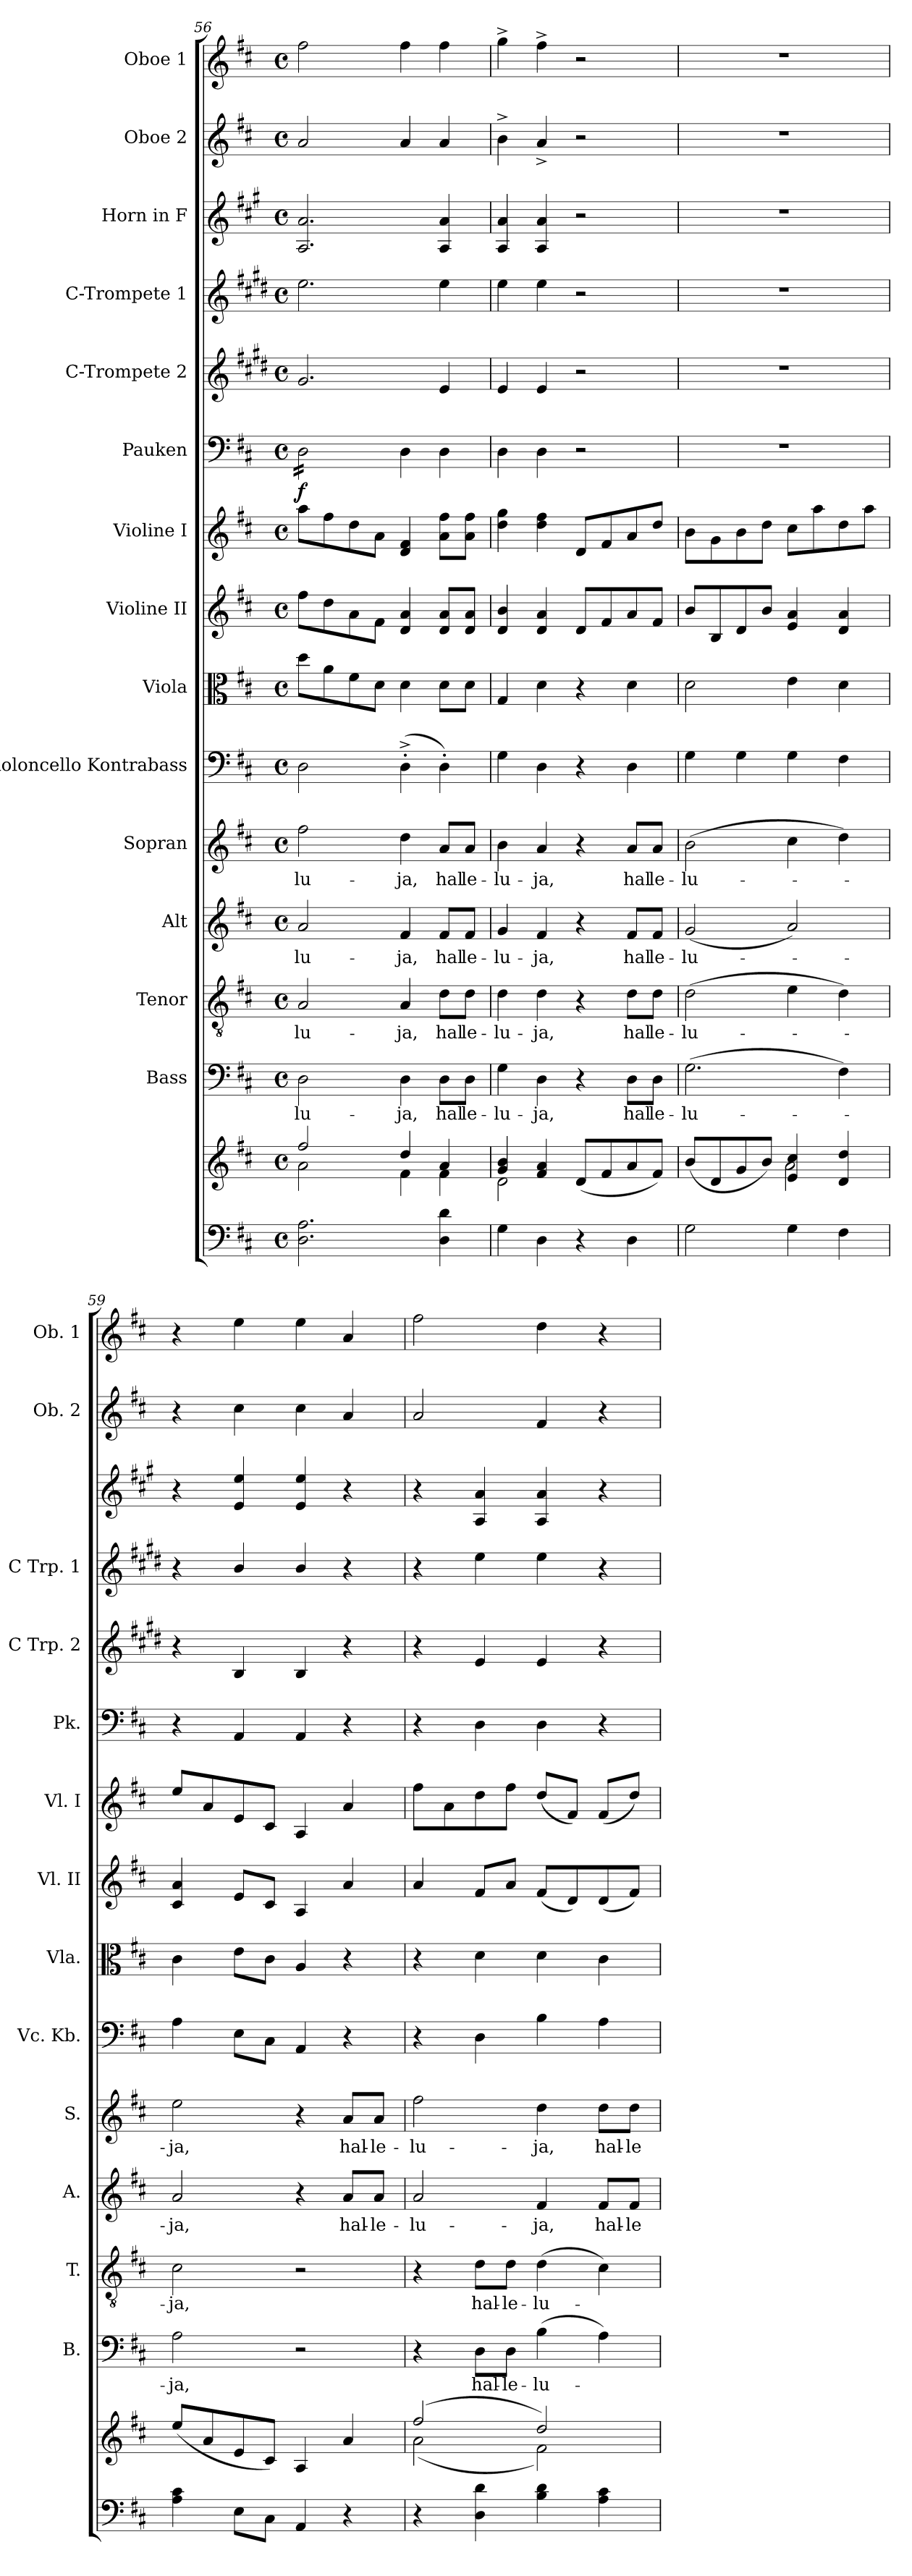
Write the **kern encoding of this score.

**kern	**kern	**kern	**text	**kern	**text	**kern	**text	**kern	**text	**kern	**kern	**kern	**kern	**kern	**dynam	**kern	**kern	**kern	**kern	**kern
*part15	*part15	*part14	*part14	*part13	*part13	*part12	*part12	*part11	*part11	*part10	*part9	*part8	*part7	*part6	*part6	*part5	*part4	*part3	*part2	*part1
*staff16	*staff15	*staff14	*staff14	*staff13	*staff13	*staff12	*staff12	*staff11	*staff11	*staff10	*staff9	*staff8	*staff7	*staff6	*staff6	*staff5	*staff4	*staff3	*staff2	*staff1
*	*	*I"Bass	*	*I"Tenor	*	*I"Alt	*	*I"Sopran	*	*I"Violoncello Kontrabass	*I"Viola	*I"Violine II	*I"Violine I	*I"Pauken	*	*I"C-Trompete 2	*I"C-Trompete 1	*I"Horn in F	*I"Oboe 2	*I"Oboe 1
*	*	*I'B.	*	*I'T.	*	*I'A.	*	*I'S.	*	*I'Vc. Kb.	*I'Vla.	*I'Vl. II	*I'Vl. I	*I'Pk.	*	*I'C Trp. 2	*I'C Trp. 1	*	*I'Ob. 2	*I'Ob. 1
!!LO:PB:g=z
*clefF4	*clefG2	*clefF4	*	*clefGv2	*	*clefG2	*	*clefG2	*	*clefF4	*clefC3	*clefG2	*clefG2	*clefF4	*	*clefG2	*clefG2	*clefG2	*clefG2	*clefG2
*	*	*	*	*	*	*	*	*	*	*ITrd7c12	*	*	*	*	*	*ITrd1c2	*ITrd1c2	*ITrd4c7	*	*
*k[f#c#]	*k[f#c#]	*k[f#c#]	*	*k[f#c#]	*	*k[f#c#]	*	*k[f#c#]	*	*k[f#c#]	*k[f#c#]	*k[f#c#]	*k[f#c#]	*k[f#c#]	*	*k[f#c#]	*k[f#c#]	*k[f#c#]	*k[f#c#]	*k[f#c#]
*D:	*D:	*D:	*	*D:	*	*D:	*	*D:	*	*D:	*D:	*D:	*D:	*D:	*	*D:	*D:	*D:	*D:	*D:
*M4/4	*M4/4	*M4/4	*	*M4/4	*	*M4/4	*	*M4/4	*	*M4/4	*M4/4	*M4/4	*M4/4	*M4/4	*	*M4/4	*M4/4	*M4/4	*M4/4	*M4/4
*met(c)	*met(c)	*met(c)	*	*met(c)	*	*met(c)	*	*met(c)	*	*met(c)	*met(c)	*met(c)	*met(c)	*met(c)	*	*met(c)	*met(c)	*met(c)	*met(c)	*met(c)
=56	=56	=56	=56	=56	=56	=56	=56	=56	=56	=56	=56	=56	=56	=56	=56	=56	=56	=56	=56	=56
*	*^	*	*	*	*	*	*	*	*	*	*	*	*	*	*	*	*	*	*	*
!	!	!	!	!LO:LY:b	!	!LO:LY:b	!	!LO:LY:b	!	!LO:LY:b	!	!	!	!	!	!LO:DY:b	!	!	!	!	!
*	*	*	*	*	*	*	*	*	*	*	*	*	*	*	*tremolo	*	*	*	*	*	*
2.D\ 2.A\	2ff#/	2a\	2D\	-lu-	2A/	-lu-	2a/	-lu-	2ff#\	-lu-	2DD\	8dd\L	8ff#\L	8aa\L	16D\LL	f	2.f#/	2.dd\	2.D/ 2.d/	2a/	2ff#\
.	.	.	.	.	.	.	.	.	.	.	.	.	.	.	16D\	.	.	.	.	.	.
.	.	.	.	.	.	.	.	.	.	.	.	8a\	8dd\	8ff#\	16D\	.	.	.	.	.	.
.	.	.	.	.	.	.	.	.	.	.	.	.	.	.	16D\	.	.	.	.	.	.
.	.	.	.	.	.	.	.	.	.	.	.	8f#\	8a\	8dd\	16D\	.	.	.	.	.	.
.	.	.	.	.	.	.	.	.	.	.	.	.	.	.	16D\	.	.	.	.	.	.
.	.	.	.	.	.	.	.	.	.	.	.	8d\J	8f#\J	8a\J	16D\	.	.	.	.	.	.
.	.	.	.	.	.	.	.	.	.	.	.	.	.	.	16D\JJ	.	.	.	.	.	.
*	*	*	*	*	*	*	*	*	*	*	*	*	*	*	*Xtremolo	*	*	*	*	*	*
!	!	!	!	!LO:LY:b	!	!LO:LY:b	!	!LO:LY:b	!	!LO:LY:b	!	!	!	!	!	!	!	!	!	!	!
.	4dd/	4f#\	4D\	-ja,	4A/	-ja,	4f#/	-ja,	4dd\	-ja,	(>4DD'>^>\	4d\	4d/ 4a/	4d/ 4f#/	4D\	.	.	.	.	4a/	4ff#\
!	!	!	!	!LO:LY:b	!	!LO:LY:b	!	!LO:LY:b	!	!LO:LY:b	!	!	!	!	!	!	!	!	!	!	!
4D\ 4d\	4a/	4f#\	8D\L	hal-	8d\L	hal-	8f#/L	hal-	8a/L	hal-	4DD'>\)	8d\L	8d/ 8a/L	8a\ 8ff#\L	4D\	.	4d/	4dd\	4D/ 4d/	4a/	4ff#\
!	!	!	!	!LO:LY:b	!	!LO:LY:b	!	!LO:LY:b	!	!LO:LY:b	!	!	!	!	!	!	!	!	!	!	!
.	.	.	8D\J	-le-	8d\J	-le-	8f#/J	-le-	8a/J	-le-	.	8d\J	8d/ 8a/J	8a\ 8ff#\J	.	.	.	.	.	.	.
=57	=57	=57	=57	=57	=57	=57	=57	=57	=57	=57	=57	=57	=57	=57	=57	=57	=57	=57	=57	=57	=57
!	!	!	!	!LO:LY:b	!	!LO:LY:b	!	!LO:LY:b	!	!LO:LY:b	!	!	!	!	!	!	!	!	!	!	!
4G\	4g/ 4b/	2d\	4G\	-lu-	4d\	-lu-	4g/	-lu-	4b\	-lu-	4GG\	4G/	4d/ 4b/	4dd\ 4gg\	4D\	.	4d/	4dd\	4D/ 4d/	4b^>\	4gg^>\
!	!	!	!	!LO:LY:b	!	!LO:LY:b	!	!LO:LY:b	!	!LO:LY:b	!	!	!	!	!	!	!	!	!	!	!
4D\	4f#/ 4a/	.	4D\	-ja,	4d\	-ja,	4f#/	-ja,	4a/	-ja,	4DD\	4d\	4d/ 4a/	4dd\ 4ff#\	4D\	.	4d/	4dd\	4D/ 4d/	4a^</	4ff#^>\
4r	(<8d/L	2ryy	4r	.	4r	.	4r	.	4r	.	4r	4r	8d/L	8d/L	2r	.	2r	2r	2r	2r	2r
.	8f#/	.	.	.	.	.	.	.	.	.	.	.	8f#/	8f#/	.	.	.	.	.	.	.
!	!	!	!	!LO:LY:b	!	!LO:LY:b	!	!LO:LY:b	!	!LO:LY:b	!	!	!	!	!	!	!	!	!	!	!
4D\	8a/	.	8D\L	hal-	8d\L	hal-	8f#/L	hal-	8a/L	hal-	4DD\	4d\	8a/	8a/	.	.	.	.	.	.	.
!	!	!	!	!LO:LY:b	!	!LO:LY:b	!	!LO:LY:b	!	!LO:LY:b	!	!	!	!	!	!	!	!	!	!	!
.	8f#/J)	.	8D\J	-le-	8d\J	-le-	8f#/J	-le-	8a/J	-le-	.	.	8f#/J	8dd/J	.	.	.	.	.	.	.
=58	=58	=58	=58	=58	=58	=58	=58	=58	=58	=58	=58	=58	=58	=58	=58	=58	=58	=58	=58	=58	=58
!	!	!	!	!LO:LY:b	!	!LO:LY:b	!	!LO:LY:b	!	!LO:LY:b	!	!	!	!	!	!	!	!	!	!	!
2G\	(<8b/L	2ryy	(>2.G\	-lu-	(>2d\	-lu-	(<2g/	-lu-	(>2b\	-lu-	4GG\	2d\	8b/L	8b\L	1r	.	1r	1r	1r	1r	1r
.	8d/	.	.	.	.	.	.	.	.	.	.	.	8B/	8g\	.	.	.	.	.	.	.
.	8g/	.	.	.	.	.	.	.	.	.	4GG\	.	8d/	8b\	.	.	.	.	.	.	.
.	8b/J)	.	.	.	.	.	.	.	.	.	.	.	8b/J	8dd\J	.	.	.	.	.	.	.
4G\	4e/ 4cc#/	2a\	.	.	4e\	.	2a/)	.	4cc#\	.	4GG\	4e\	4e/ 4a/	8cc#\L	.	.	.	.	.	.	.
.	.	.	.	.	.	.	.	.	.	.	.	.	.	8aa\	.	.	.	.	.	.	.
4F#\	4d/ 4dd/	.	4F#\)	.	4d\)	.	.	.	4dd\)	.	4FF#\	4d\	4d/ 4a/	8dd\	.	.	.	.	.	.	.
.	.	.	.	.	.	.	.	.	.	.	.	.	.	8aa\J	.	.	.	.	.	.	.
*	*v	*v	*	*	*	*	*	*	*	*	*	*	*	*	*	*	*	*	*	*	*
=59	=59	=59	=59	=59	=59	=59	=59	=59	=59	=59	=59	=59	=59	=59	=59	=59	=59	=59	=59	=59
!	!	!	!LO:LY:b	!	!LO:LY:b	!	!LO:LY:b	!	!LO:LY:b	!	!	!	!	!	!	!	!	!	!	!
4A\ 4c#\	(<8ee/L	2A\	-ja,	2c#\	-ja,	2a/	-ja,	2ee\	-ja,	4AA\	4c#\	4c#/ 4a/	8ee/L	4r	.	4r	4r	4r	4r	4r
.	8a/	.	.	.	.	.	.	.	.	.	.	.	8a/	.	.	.	.	.	.	.
8E\L	8e/	.	.	.	.	.	.	.	.	8EE\L	8e\L	8e/L	8e/	4AA/	.	4A/	4a/	4A/ 4a/	4cc#\	4ee\
8C#\J	8c#/J)	.	.	.	.	.	.	.	.	8CC#\J	8c#\J	8c#/J	8c#/J	.	.	.	.	.	.	.
4AA/	4A/	2r	.	2r	.	4r	.	4r	.	4AAA/	4A/	4A/	4A/	4AA/	.	4A/	4a/	4A/ 4a/	4cc#\	4ee\
!	!	!	!	!	!	!	!LO:LY:b	!	!LO:LY:b	!	!	!	!	!	!	!	!	!	!	!
4r	4a/	.	.	.	.	8a/L	hal-	8a/L	hal-	4r	4r	4a/	4a/	4r	.	4r	4r	4r	4a/	4a/
!	!	!	!	!	!	!	!LO:LY:b	!	!LO:LY:b	!	!	!	!	!	!	!	!	!	!	!
.	.	.	.	.	.	8a/J	-le-	8a/J	-le-	.	.	.	.	.	.	.	.	.	.	.
=60	=60	=60	=60	=60	=60	=60	=60	=60	=60	=60	=60	=60	=60	=60	=60	=60	=60	=60	=60	=60
*	*^	*	*	*	*	*	*	*	*	*	*	*	*	*	*	*	*	*	*	*
!	!	!	!	!	!	!	!	!LO:LY:b	!	!LO:LY:b	!	!	!	!	!	!	!	!	!	!	!
4r	(2ff#/	(<2a\	4r	.	4r	.	2a/	-lu-	2ff#\	-lu-	4r	4r	4a/	8ff#\L	4r	.	4r	4r	4r	2a/	2ff#\
.	.	.	.	.	.	.	.	.	.	.	.	.	.	8a\	.	.	.	.	.	.	.
!	!	!	!	!LO:LY:b	!	!LO:LY:b	!	!	!	!	!	!	!	!	!	!	!	!	!	!	!
4D\ 4d\	.	.	8D\L	hal-	8d\L	hal-	.	.	.	.	4DD\	4d\	8f#/L	8dd\	4D\	.	4d/	4dd\	4D/ 4d/	.	.
!	!	!	!	!LO:LY:b	!	!LO:LY:b	!	!	!	!	!	!	!	!	!	!	!	!	!	!	!
.	.	.	8D\J	-le-	8d\J	-le-	.	.	.	.	.	.	8a/J	8ff#\J	.	.	.	.	.	.	.
!	!	!	!	!LO:LY:b	!	!LO:LY:b	!	!LO:LY:b	!	!LO:LY:b	!	!	!	!	!	!	!	!	!	!	!
4B\ 4d\	2dd/)	2f#\)	(>4B\	-lu-	(>4d\	-lu-	4f#/	-ja,	4dd\	-ja,	4BB\	4d\	(<8f#/L	(<8dd/L	4D\	.	4d/	4dd\	4D/ 4d/	4f#/	4dd\
.	.	.	.	.	.	.	.	.	.	.	.	.	8d/)	8f#/J)	.	.	.	.	.	.	.
!	!	!	!	!	!	!	!	!LO:LY:b	!	!LO:LY:b	!	!	!	!	!	!	!	!	!	!	!
4A\ 4c#\	.	.	4A\)	.	4c#\)	.	8f#/L	hal-	8dd\L	hal-	4AA\	4c#\	(<8d/	(<8f#/L	4r	.	4r	4r	4r	4r	4r
!	!	!	!	!	!	!	!	!LO:LY:b	!	!LO:LY:b	!	!	!	!	!	!	!	!	!	!	!
.	.	.	.	.	.	.	8f#/J	-le-	8dd\J	-le-	.	.	8f#/J)	8dd/J)	.	.	.	.	.	.	.
*	*v	*v	*	*	*	*	*	*	*	*	*	*	*	*	*	*	*	*	*	*	*
=	=	=	=	=	=	=	=	=	=	=	=	=	=	=	=	=	=	=	=	=
*-	*-	*-	*-	*-	*-	*-	*-	*-	*-	*-	*-	*-	*-	*-	*-	*-	*-	*-	*-	*-
